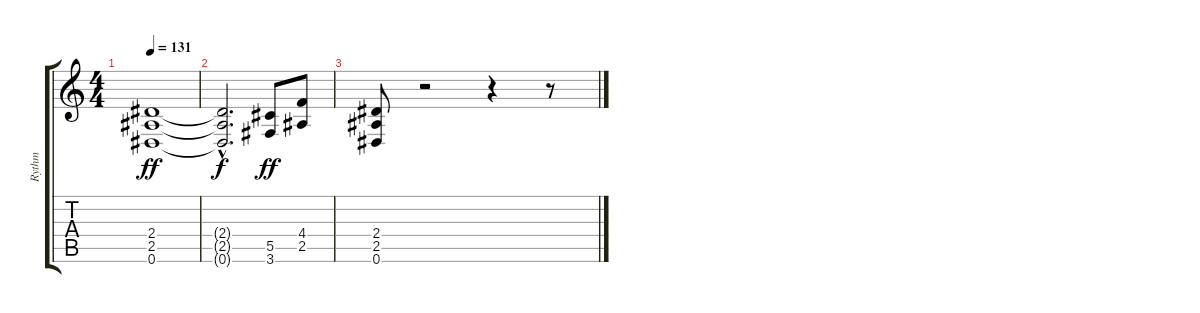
\track ("Rythm" "Rythm") {instrument distortionguitar}
\staff {score tabs}
\tuning (Eb4 Bb3 Gb3 Db3 Ab2 Eb2) {hide}
\ts (4 4)
\tempo 131
\clef g2
\ks c
(2.4 2.5 0.6).1{dy ff} |
(2.4{hac t} 2.5{hac t} 0.6{hac t}).2{d dy f} (5.5 3.6).8{dy ff} (4.4 2.5).8 |
(2.4 2.5 0.6).8 r.2 r.4 r.8
